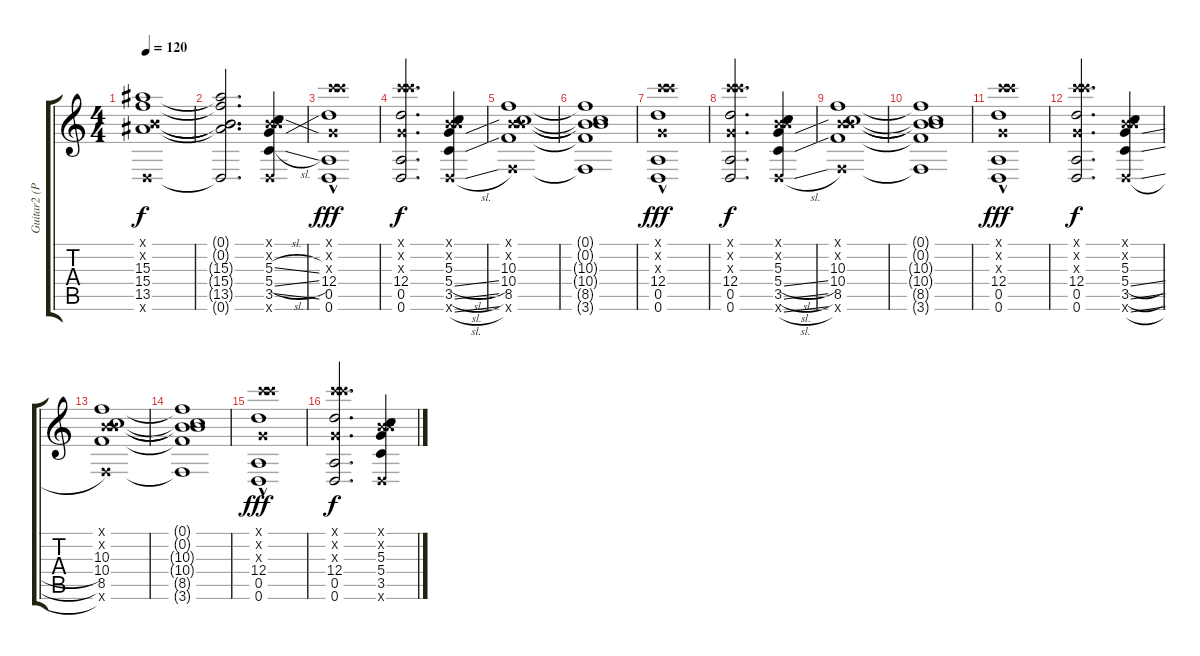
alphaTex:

\track ("Guitar2 (Parry)" "Guitar2 (P") {instrument overdrivenguitar}
\staff {score tabs}
\tuning (B3 B3 G3 D3 A2 D2) {hide}
\ts (4 4)
\tempo 120
\clef g2
\ks c
(0.1{x} 0.2{x} 15.3 15.4 13.5 0.6{x}).1{dy f} |
(0.1{t} 0.2{t} 15.3{t} 15.4{t} 13.5{t} 0.6{t}).2{d} (0.1{x} 0.2{x} 5.3{sl} 5.4{sl} 3.5{sl} 0.6{x}).4 |
(13.1{hac x} 13.2{hac x} 0.3{hac x} 12.4{hac} 0.5{hac} 0.6{hac}).1{dy fff} |
(13.1{x} 13.2{x} 0.3{x} 12.4 0.5 0.6).2{d dy f} (0.1{x} 0.2{x} 5.3 5.4{sl} 3.5{sl} 0.6{sl x}).4 |
(0.1{x} 0.2{x} 10.3 10.4 8.5 3.6{x}).1 |
(0.1{t} 0.2{t} 10.3{t} 10.4{t} 8.5{t} 3.6{t}).1 |
(13.1{hac x} 13.2{hac x} 0.3{hac x} 12.4{hac} 0.5{hac} 0.6{hac}).1{dy fff} |
(13.1{x} 13.2{x} 0.3{x} 12.4 0.5 0.6).2{d dy f} (0.1{x} 0.2{x} 5.3 5.4{sl} 3.5{sl} 0.6{sl x}).4 |
(0.1{x} 0.2{x} 10.3 10.4 8.5 3.6{x}).1 |
(0.1{t} 0.2{t} 10.3{t} 10.4{t} 8.5{t} 3.6{t}).1 |
(13.1{hac x} 13.2{hac x} 0.3{hac x} 12.4{hac} 0.5{hac} 0.6{hac}).1{dy fff} |
(13.1{x} 13.2{x} 0.3{x} 12.4 0.5 0.6).2{d dy f} (0.1{x} 0.2{x} 5.3 5.4{sl} 3.5{sl} 0.6{sl x}).4 |
(0.1{x} 0.2{x} 10.3 10.4 8.5 3.6{x}).1 |
(0.1{t} 0.2{t} 10.3{t} 10.4{t} 8.5{t} 3.6{t}).1 |
(13.1{hac x} 13.2{hac x} 0.3{hac x} 12.4{hac} 0.5{hac} 0.6{hac}).1{dy fff} |
(13.1{x} 13.2{x} 0.3{x} 12.4 0.5 0.6).2{d dy f} (0.1{x} 0.2{x} 5.3 5.4{sl} 3.5{sl} 0.6{sl x}).4
